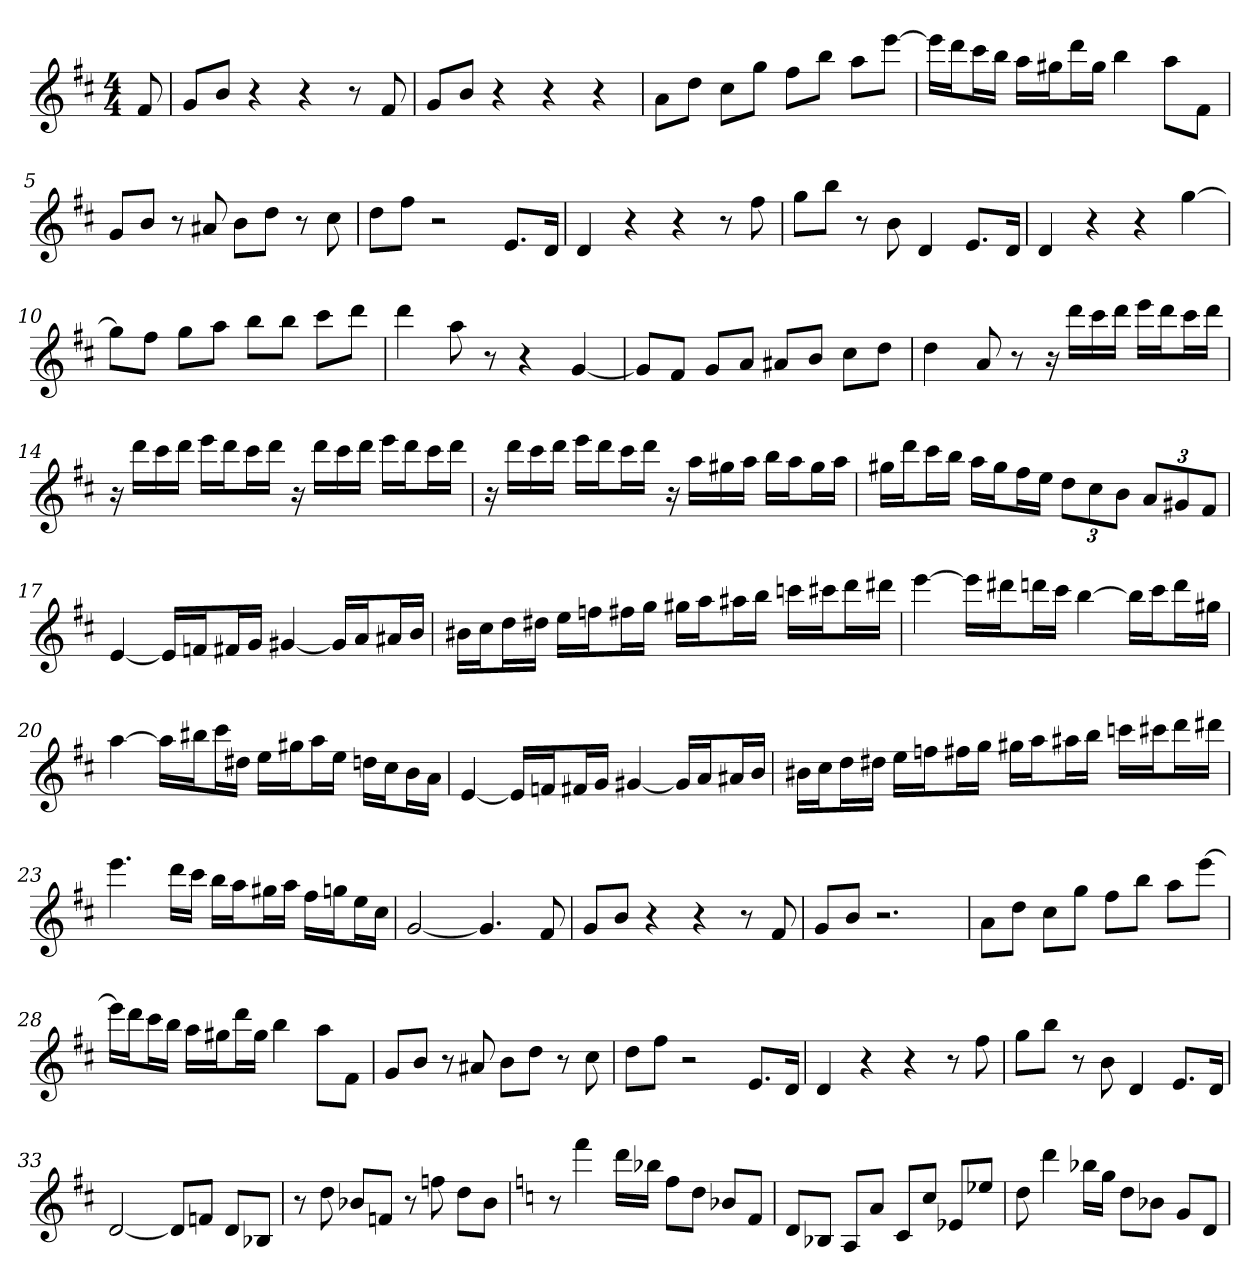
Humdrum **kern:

**kern
*part1
*staff1
*clefG2
*k[f#c#]
*D:
*M4/4
*MM120
=
8f#
=1
8g/L
8b/J
4r
4r
8r
8f#
=2
8g/L
8b/J
4r
4r
4r
=3
8a\L
8dd\J
8cc#\L
8gg\J
8ff#\L
8bb\J
8aa\L
[8eee\J
=4
16eee\LL]
16ddd\J
16ccc#\L
16bb\JJ
16aa\LL
16gg#X\J
16ddd\L
16gg#\JJ
4bb
8aa\L
8f#\J
=5
8g/L
8b/J
8r
8a#X
8b\L
8dd\J
8r
8cc#
=6
8dd\L
8ff#\J
2r
8.e/L
16d/Jk
=7
4d
4r
4r
8r
8ff#
=8
8gg\L
8bb\J
8r
8b
4d
8.e/L
16d/Jk
=9
4d
4r
4r
[4gg
=10
8gg\L]
8ff#\J
8gg\L
8aa\J
8bb\L
8bb\J
8ccc#\L
8ddd\J
=11
4ddd
8aa
8r
4r
[4g
=12
8g/L]
8f#/J
8g/L
8a/J
8a#X/L
8b/J
8cc#\L
8dd\J
=13
4dd
8a
8r
16r
16ddd\LL
16ccc#\
16ddd\JJ
16eee\LL
16ddd\J
16ccc#\L
16ddd\JJ
=14
16r
16ddd\LL
16ccc#\
16ddd\JJ
16eee\LL
16ddd\J
16ccc#\L
16ddd\JJ
16r
16ddd\LL
16ccc#\
16ddd\JJ
16eee\LL
16ddd\J
16ccc#\L
16ddd\JJ
=15
16r
16ddd\LL
16ccc#\
16ddd\JJ
16eee\LL
16ddd\J
16ccc#\L
16ddd\JJ
16r
16aa\LL
16gg#X\
16aa\JJ
16bb\LL
16aa\J
16gg#\L
16aa\JJ
=16
16gg#X\LL
16ddd\J
16ccc#\L
16bb\JJ
16aa\LL
16gg#\J
16ff#\L
16ee\JJ
12dd\L
12cc#\
12b\J
12a/L
12g#X/
12f#/J
=17
[4e
16e/LL]
16fn/J
16f#X/L
16g/JJ
[4g#X
16g#/LL]
16a/J
16a#X/L
16b/JJ
=18
16b#X\LL
16cc#\J
16dd\L
16dd#X\JJ
16ee\LL
16ffn\J
16ff#X\L
16gg\JJ
16gg#X\LL
16aa\J
16aa#X\L
16bb\JJ
16cccn\LL
16ccc#X\J
16ddd\L
16ddd#X\JJ
=19
[4eee
16eee\LL]
16ddd#X\J
16dddn\L
16ccc#\JJ
[4bb
16bb\LL]
16ccc#\J
16ddd\L
16gg#X\JJ
=20
[4aa
16aa\LL]
16bb#X\J
16ccc#\L
16dd#X\JJ
16ee\LL
16gg#X\J
16aa\L
16ee\JJ
16ddn\LL
16cc#\J
16b\L
16a\JJ
=21
[4e
16e/LL]
16fn/J
16f#X/L
16g/JJ
[4g#X
16g#/LL]
16a/J
16a#X/L
16b/JJ
=22
16b#X\LL
16cc#\J
16dd\L
16dd#X\JJ
16ee\LL
16ffn\J
16ff#X\L
16gg\JJ
16gg#X\LL
16aa\J
16aa#X\L
16bb\JJ
16cccn\LL
16ccc#X\J
16ddd\L
16ddd#X\JJ
=23
4.eee
16ddd\LL
16ccc#\JJ
16bb\LL
16aa\J
16gg#X\L
16aa\JJ
16ff#\LL
16ggn\J
16ee\L
16cc#\JJ
=24
[2g
4.g]
8f#
=25
8g/L
8b/J
4r
4r
8r
8f#
=26
8g/L
8b/J
2.r
=27
8a\L
8dd\J
8cc#\L
8gg\J
8ff#\L
8bb\J
8aa\L
[8eee\J
=28
16eee\LL]
16ddd\J
16ccc#\L
16bb\JJ
16aa\LL
16gg#X\J
16ddd\L
16gg#\JJ
4bb
8aa\L
8f#\J
=29
8g/L
8b/J
8r
8a#X
8b\L
8dd\J
8r
8cc#
=30
8dd\L
8ff#\J
2r
8.e/L
16d/Jk
=31
4d
4r
4r
8r
8ff#
=32
8gg\L
8bb\J
8r
8b
4d
8.e/L
16d/Jk
=33
[2d
8d/L]
8fn/J
8d/L
8B-X/J
=34
8r
8dd
8b-X/L
8fn/J
8r
8ffn
8dd\L
8b-\J
=35
*k[]
8r
4fff
16ddd\LL
16bb-X\JJ
8ff\L
8dd\J
8b-X/L
8f/J
=36
8d/L
8B-X/J
8A/L
8a/J
8c/L
8cc/J
8e-X/L
8ee-X/J
=37
8dd
4ddd
16bb-X\LL
16gg\JJ
8dd\L
8b-X\J
8g/L
8d/J
=
*-
